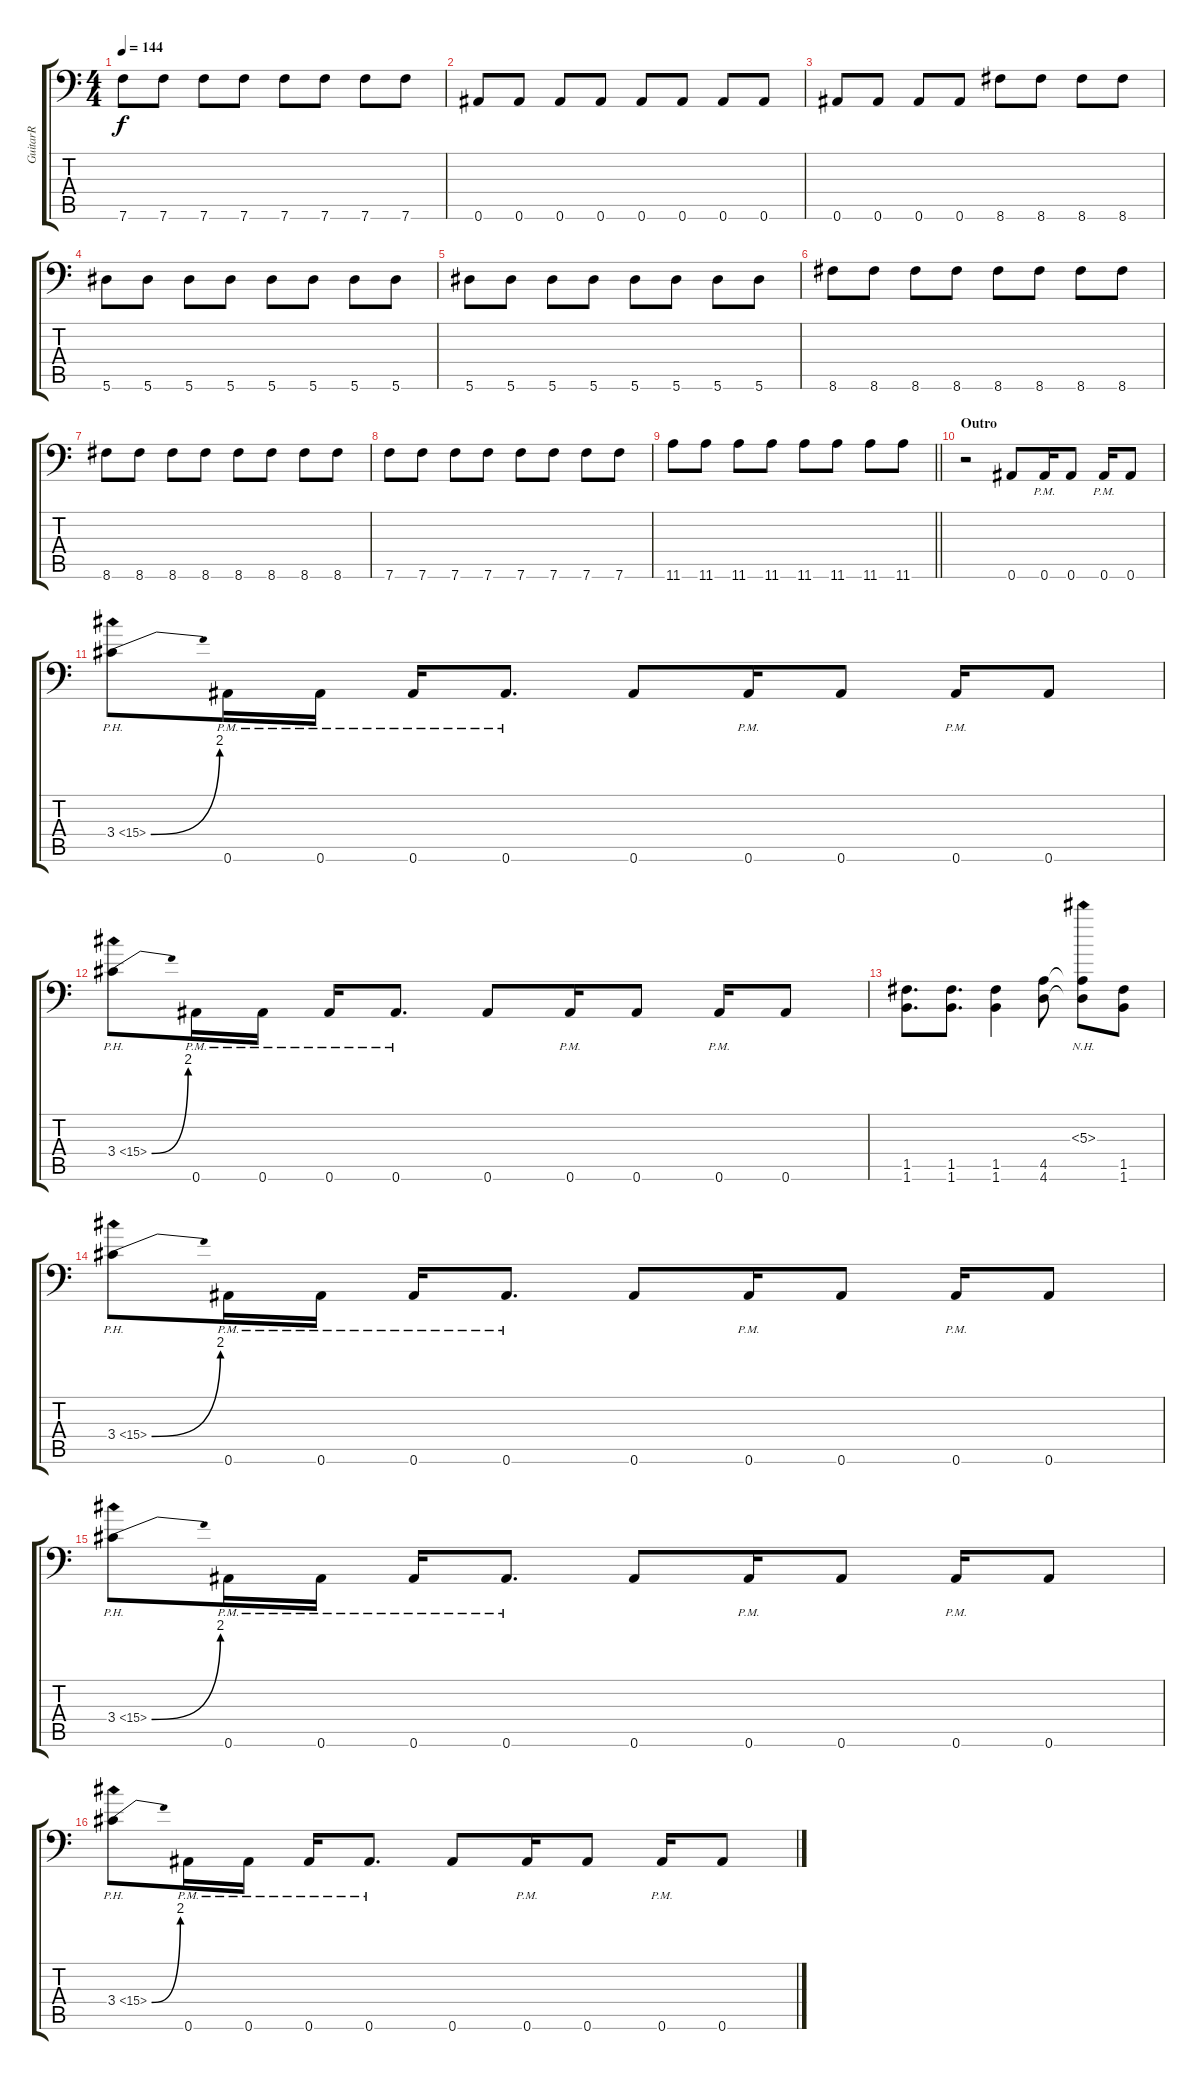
\track ("GuitarR" "GuitarR") {instrument distortionguitar}
\staff {score tabs}
\tuning (C4 G3 Eb3 Bb2 F2 Bb1) {hide}
\ts (4 4)
\tempo 144
\clef f4
\ks c
7.6.8{dy f} 7.6.8 7.6.8 7.6.8 7.6.8 7.6.8 7.6.8 7.6.8 |
0.6.8 0.6.8 0.6.8 0.6.8 0.6.8 0.6.8 0.6.8 0.6.8 |
0.6.8 0.6.8 0.6.8 0.6.8 8.6.8 8.6.8 8.6.8 8.6.8 |
5.6.8 5.6.8 5.6.8 5.6.8 5.6.8 5.6.8 5.6.8 5.6.8 |
5.6.8 5.6.8 5.6.8 5.6.8 5.6.8 5.6.8 5.6.8 5.6.8 |
8.6.8 8.6.8 8.6.8 8.6.8 8.6.8 8.6.8 8.6.8 8.6.8 |
8.6.8 8.6.8 8.6.8 8.6.8 8.6.8 8.6.8 8.6.8 8.6.8 |
7.6.8 7.6.8 7.6.8 7.6.8 7.6.8 7.6.8 7.6.8 7.6.8 |
\barLineRight lightlight
11.6.8 11.6.8 11.6.8 11.6.8 11.6.8 11.6.8 11.6.8 11.6.8 |
\section ("" "Outro")
r.2 0.6.8 0.6{pm}.16 0.6.8 0.6{pm}.16 0.6.8 |
3.4{be (bend 0 0 60 8) ph 12}.8 0.6{pm}.16 0.6{pm}.16 0.6{pm}.16 0.6{pm}.8{d} 0.6.8 0.6{pm}.16 0.6.8 0.6{pm}.16 0.6.8 |
3.4{be (bend 0 0 60 8) ph 12}.8 0.6{pm}.16 0.6{pm}.16 0.6{pm}.16 0.6{pm}.8{d} 0.6.8 0.6{pm}.16 0.6.8 0.6{pm}.16 0.6.8 |
(1.5 1.6).8{d} (1.5 1.6).8{d} (1.5 1.6).4 (4.5 4.6).8 (5.3{nh} 4.5{t} 4.6{t}).8 (1.5 1.6).8 |
3.4{be (bend 0 0 60 8) ph 12}.8 0.6{pm}.16 0.6{pm}.16 0.6{pm}.16 0.6{pm}.8{d} 0.6.8 0.6{pm}.16 0.6.8 0.6{pm}.16 0.6.8 |
3.4{be (bend 0 0 60 8) ph 12}.8 0.6{pm}.16 0.6{pm}.16 0.6{pm}.16 0.6{pm}.8{d} 0.6.8 0.6{pm}.16 0.6.8 0.6{pm}.16 0.6.8 |
3.4{be (bend 0 0 60 8) ph 12}.8 0.6{pm}.16 0.6{pm}.16 0.6{pm}.16 0.6{pm}.8{d} 0.6.8 0.6{pm}.16 0.6.8 0.6{pm}.16 0.6.8
